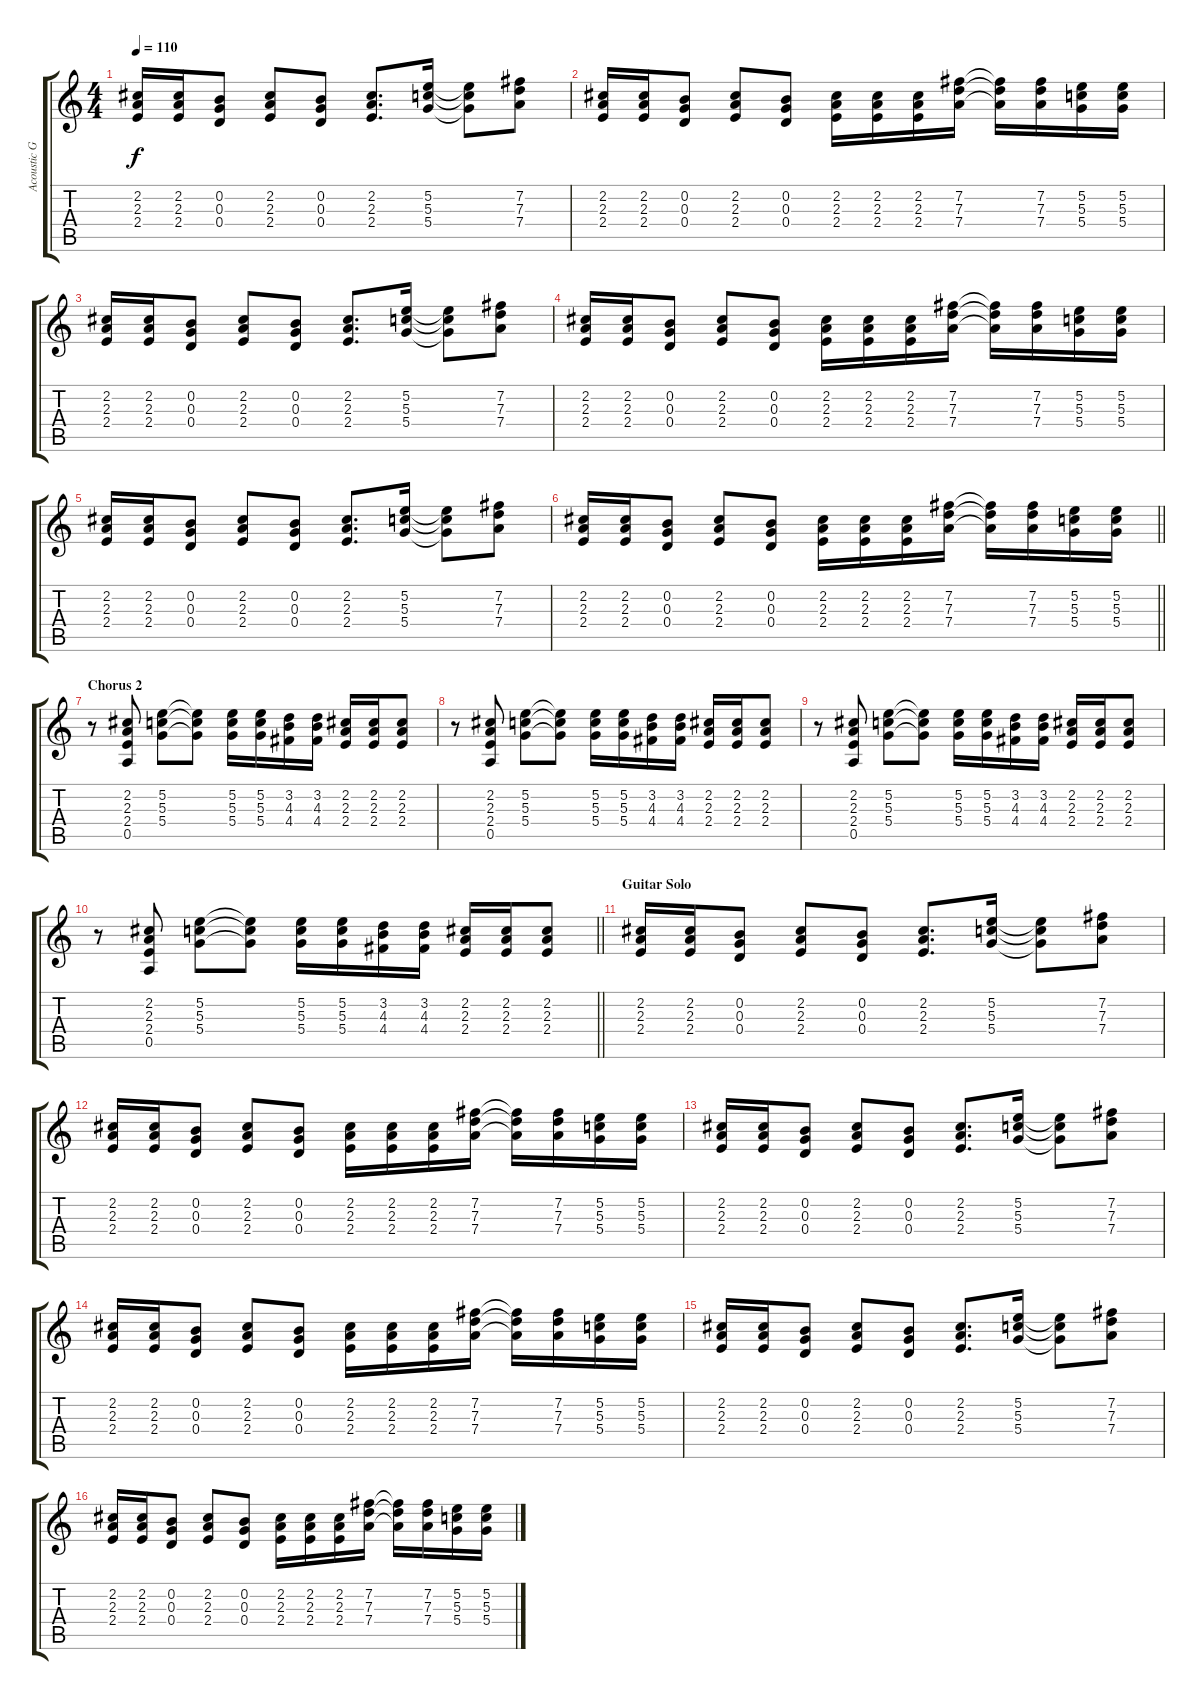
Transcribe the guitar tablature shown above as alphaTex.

\track ("Acoustic Guitar 2" "Acoustic G") {instrument acousticguitarnylon}
\staff {score tabs}
\tuning (E4 B3 G3 D3 A2 E2) {hide}
\ts (4 4)
\tempo 110
\clef g2
\ks c
(2.2 2.3 2.4).16{dy f} (2.2 2.3 2.4).16 (0.2 0.3 0.4).8 (2.2 2.3 2.4).8 (0.2 0.3 0.4).8 (2.2 2.3 2.4).8{d} (5.2 5.3 5.4).16 (5.2{t} 5.3{t} 5.4{t}).8 (7.2 7.3 7.4).8 |
(2.2 2.3 2.4).16 (2.2 2.3 2.4).16 (0.2 0.3 0.4).8 (2.2 2.3 2.4).8 (0.2 0.3 0.4).8 (2.2 2.3 2.4).16 (2.2 2.3 2.4).16 (2.2 2.3 2.4).16 (7.2 7.3 7.4).16 (7.2{t} 7.3{t} 7.4{t}).16 (7.2 7.3 7.4).16 (5.2 5.3 5.4).16 (5.2 5.3 5.4).16 |
(2.2 2.3 2.4).16 (2.2 2.3 2.4).16 (0.2 0.3 0.4).8 (2.2 2.3 2.4).8 (0.2 0.3 0.4).8 (2.2 2.3 2.4).8{d} (5.2 5.3 5.4).16 (5.2{t} 5.3{t} 5.4{t}).8 (7.2 7.3 7.4).8 |
(2.2 2.3 2.4).16 (2.2 2.3 2.4).16 (0.2 0.3 0.4).8 (2.2 2.3 2.4).8 (0.2 0.3 0.4).8 (2.2 2.3 2.4).16 (2.2 2.3 2.4).16 (2.2 2.3 2.4).16 (7.2 7.3 7.4).16 (7.2{t} 7.3{t} 7.4{t}).16 (7.2 7.3 7.4).16 (5.2 5.3 5.4).16 (5.2 5.3 5.4).16 |
(2.2 2.3 2.4).16 (2.2 2.3 2.4).16 (0.2 0.3 0.4).8 (2.2 2.3 2.4).8 (0.2 0.3 0.4).8 (2.2 2.3 2.4).8{d} (5.2 5.3 5.4).16 (5.2{t} 5.3{t} 5.4{t}).8 (7.2 7.3 7.4).8 |
\barLineRight lightlight
(2.2 2.3 2.4).16 (2.2 2.3 2.4).16 (0.2 0.3 0.4).8 (2.2 2.3 2.4).8 (0.2 0.3 0.4).8 (2.2 2.3 2.4).16 (2.2 2.3 2.4).16 (2.2 2.3 2.4).16 (7.2 7.3 7.4).16 (7.2{t} 7.3{t} 7.4{t}).16 (7.2 7.3 7.4).16 (5.2 5.3 5.4).16 (5.2 5.3 5.4).16 |
\section ("" "Chorus 2")
r.8 (2.2 2.3 2.4 0.5).8 (5.2 5.3 5.4).8 (5.2{t} 5.3{t} 5.4{t}).8 (5.2 5.3 5.4).16 (5.2 5.3 5.4).16 (3.2 4.3 4.4).16 (3.2 4.3 4.4).16 (2.2 2.3 2.4).16 (2.2 2.3 2.4).16 (2.2 2.3 2.4).8 |
r.8 (2.2 2.3 2.4 0.5).8 (5.2 5.3 5.4).8 (5.2{t} 5.3{t} 5.4{t}).8 (5.2 5.3 5.4).16 (5.2 5.3 5.4).16 (3.2 4.3 4.4).16 (3.2 4.3 4.4).16 (2.2 2.3 2.4).16 (2.2 2.3 2.4).16 (2.2 2.3 2.4).8 |
r.8 (2.2 2.3 2.4 0.5).8 (5.2 5.3 5.4).8 (5.2{t} 5.3{t} 5.4{t}).8 (5.2 5.3 5.4).16 (5.2 5.3 5.4).16 (3.2 4.3 4.4).16 (3.2 4.3 4.4).16 (2.2 2.3 2.4).16 (2.2 2.3 2.4).16 (2.2 2.3 2.4).8 |
\barLineRight lightlight
r.8 (2.2 2.3 2.4 0.5).8 (5.2 5.3 5.4).8 (5.2{t} 5.3{t} 5.4{t}).8 (5.2 5.3 5.4).16 (5.2 5.3 5.4).16 (3.2 4.3 4.4).16 (3.2 4.3 4.4).16 (2.2 2.3 2.4).16 (2.2 2.3 2.4).16 (2.2 2.3 2.4).8 |
\section ("" "Guitar Solo")
(2.2 2.3 2.4).16 (2.2 2.3 2.4).16 (0.2 0.3 0.4).8 (2.2 2.3 2.4).8 (0.2 0.3 0.4).8 (2.2 2.3 2.4).8{d} (5.2 5.3 5.4).16 (5.2{t} 5.3{t} 5.4{t}).8 (7.2 7.3 7.4).8 |
(2.2 2.3 2.4).16 (2.2 2.3 2.4).16 (0.2 0.3 0.4).8 (2.2 2.3 2.4).8 (0.2 0.3 0.4).8 (2.2 2.3 2.4).16 (2.2 2.3 2.4).16 (2.2 2.3 2.4).16 (7.2 7.3 7.4).16 (7.2{t} 7.3{t} 7.4{t}).16 (7.2 7.3 7.4).16 (5.2 5.3 5.4).16 (5.2 5.3 5.4).16 |
(2.2 2.3 2.4).16 (2.2 2.3 2.4).16 (0.2 0.3 0.4).8 (2.2 2.3 2.4).8 (0.2 0.3 0.4).8 (2.2 2.3 2.4).8{d} (5.2 5.3 5.4).16 (5.2{t} 5.3{t} 5.4{t}).8 (7.2 7.3 7.4).8 |
(2.2 2.3 2.4).16 (2.2 2.3 2.4).16 (0.2 0.3 0.4).8 (2.2 2.3 2.4).8 (0.2 0.3 0.4).8 (2.2 2.3 2.4).16 (2.2 2.3 2.4).16 (2.2 2.3 2.4).16 (7.2 7.3 7.4).16 (7.2{t} 7.3{t} 7.4{t}).16 (7.2 7.3 7.4).16 (5.2 5.3 5.4).16 (5.2 5.3 5.4).16 |
(2.2 2.3 2.4).16 (2.2 2.3 2.4).16 (0.2 0.3 0.4).8 (2.2 2.3 2.4).8 (0.2 0.3 0.4).8 (2.2 2.3 2.4).8{d} (5.2 5.3 5.4).16 (5.2{t} 5.3{t} 5.4{t}).8 (7.2 7.3 7.4).8 |
(2.2 2.3 2.4).16 (2.2 2.3 2.4).16 (0.2 0.3 0.4).8 (2.2 2.3 2.4).8 (0.2 0.3 0.4).8 (2.2 2.3 2.4).16 (2.2 2.3 2.4).16 (2.2 2.3 2.4).16 (7.2 7.3 7.4).16 (7.2{t} 7.3{t} 7.4{t}).16 (7.2 7.3 7.4).16 (5.2 5.3 5.4).16 (5.2 5.3 5.4).16
